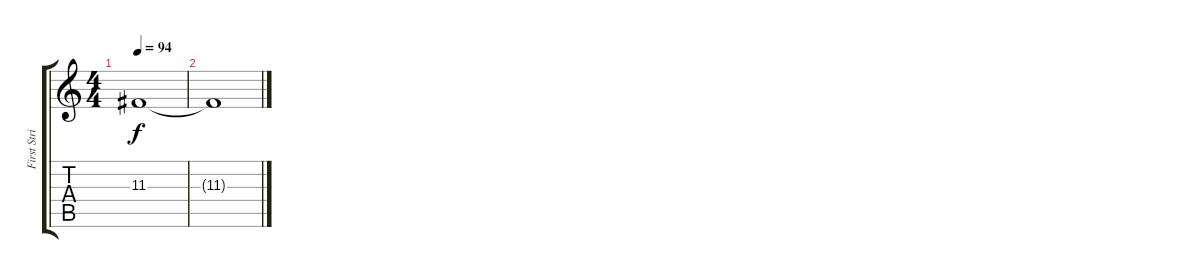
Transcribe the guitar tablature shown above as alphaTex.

\track ("First Strings " "First Stri") {instrument stringensemble1}
\staff {score tabs}
\tuning (E4 B3 G3 D3 A2 E2) {hide}
\ts (4 4)
\tempo 94
\clef g2
\ks c
11.3.1{dy f} |
11.3{t}.1
